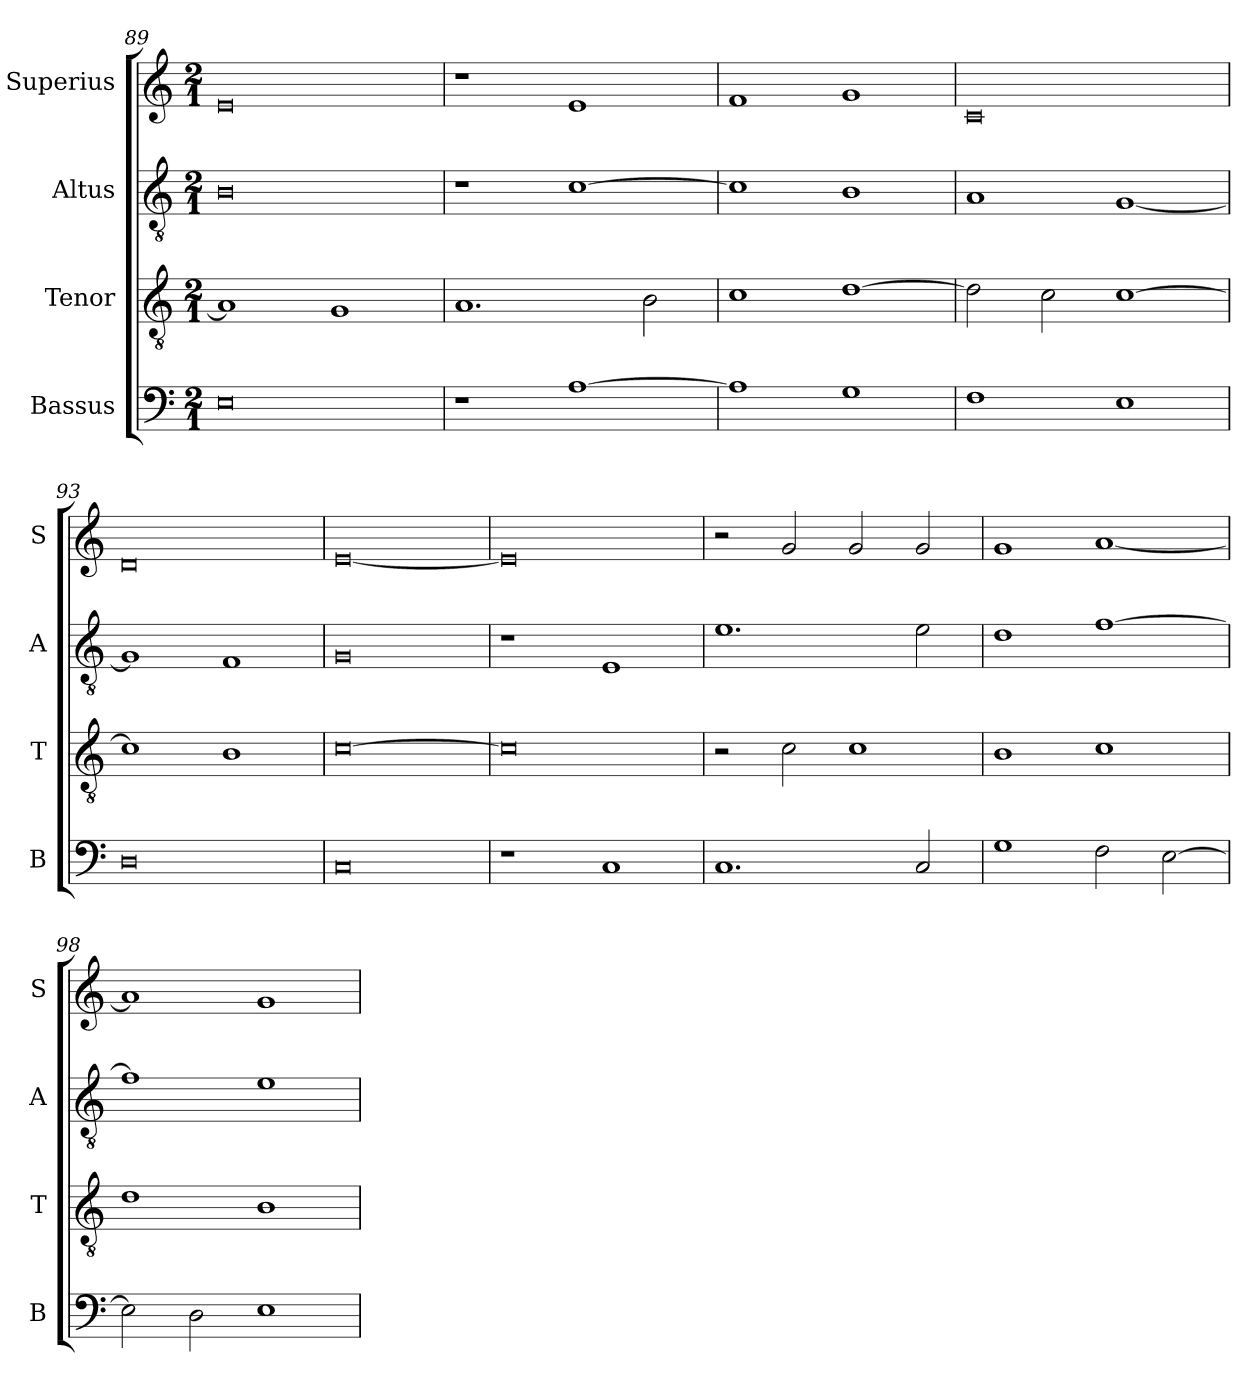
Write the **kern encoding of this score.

**kern	**kern	**kern	**kern
*part4	*part3	*part2	*part1
*staff4	*staff3	*staff2	*staff1
*I"Bassus	*I"Tenor	*I"Altus	*I"Superius
*I'B	*I'T	*I'A	*I'S
*clefF4	*clefGv2	*clefGv2	*clefG2
*k[]	*k[]	*k[]	*k[]
*C:	*C:	*C:	*C:
*M2/1	*M2/1	*M2/1	*M2/1
=89	=89	=89	=89
0E	1A]	0B	0e
.	1G	.	.
=90	=90	=90	=90
1r	1.A	1r	1r
[1A	.	[1c	1e
.	2B	.	.
=91	=91	=91	=91
1A]	1c	1c]	1f
1G	[1d	1B	1g
=92	=92	=92	=92
1F	2d]	1A	0c
.	2c	.	.
1E	[1c	[1G	.
=93	=93	=93	=93
0D	1c]	1G]	0d
.	1B	1F	.
=94	=94	=94	=94
0C	[0c	0G	[0e
=95	=95	=95	=95
1r	0c]	1r	0e]
1C	.	1E	.
=96	=96	=96	=96
1.C	2r	1.e	2r
.	2c	.	2g
.	1c	.	2g
2C	.	2e	2g
=97	=97	=97	=97
1G	1B	1d	1g
2F	1c	[1f	[1a
[2E	.	.	.
=98	=98	=98	=98
2E]	1d	1f]	1a]
2D	.	.	.
1E	1B	1e	1g
=	=	=	=
*-	*-	*-	*-
